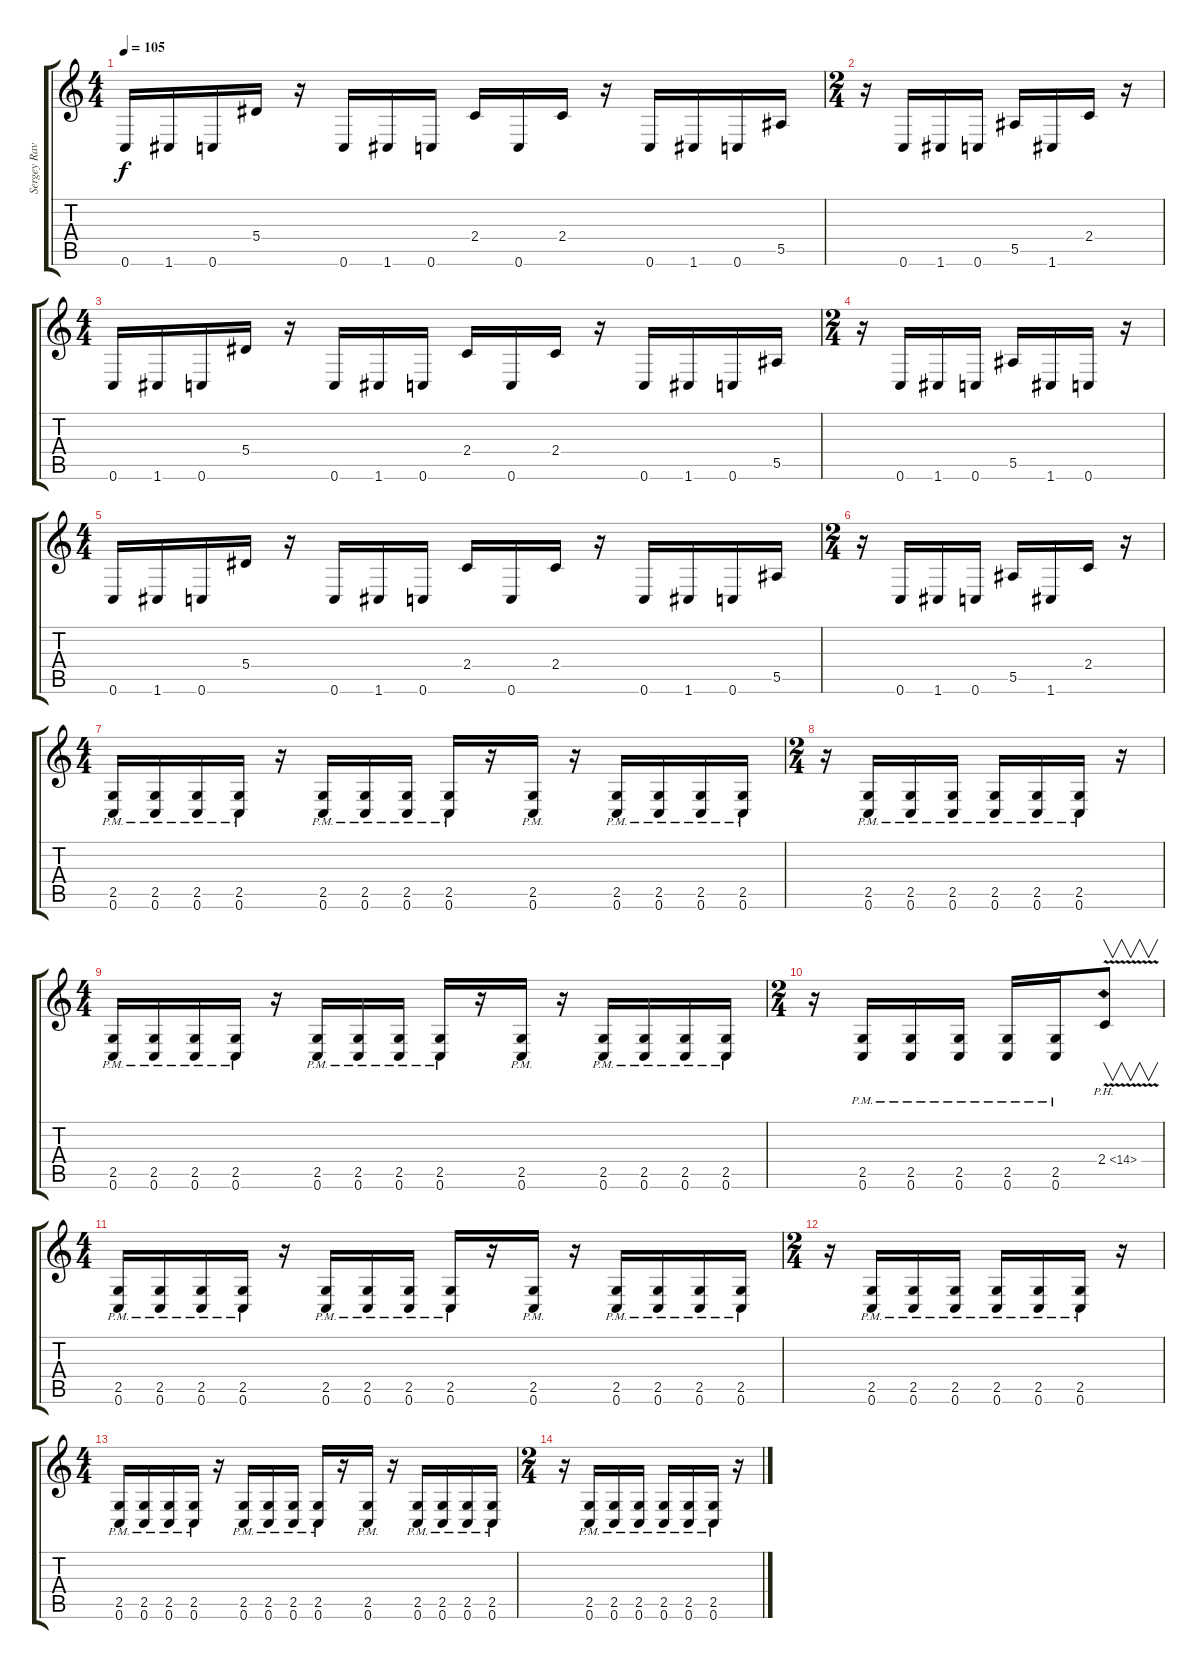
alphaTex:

\track ("Sergey Ravinskiy" "Sergey Rav") {instrument distortionguitar}
\staff {score tabs}
\tuning (C4 G3 Eb3 Bb2 F2 C2) {hide}
\ts (4 4)
\tempo 105
\clef g2
\ks c
0.6.16{dy f} 1.6.16 0.6.16 5.4.16 r.16 0.6.16 1.6.16 0.6.16 2.4.16 0.6.16 2.4.16 r.16 0.6.16 1.6.16 0.6.16 5.5.16 |
\ts (2 4)
r.16 0.6.16 1.6.16 0.6.16 5.5.16 1.6.16 2.4.16 r.16 |
\ts (4 4)
0.6.16 1.6.16 0.6.16 5.4.16 r.16 0.6.16 1.6.16 0.6.16 2.4.16 0.6.16 2.4.16 r.16 0.6.16 1.6.16 0.6.16 5.5.16 |
\ts (2 4)
r.16 0.6.16 1.6.16 0.6.16 5.5.16 1.6.16 0.6.16 r.16 |
\ts (4 4)
0.6.16 1.6.16 0.6.16 5.4.16 r.16 0.6.16 1.6.16 0.6.16 2.4.16 0.6.16 2.4.16 r.16 0.6.16 1.6.16 0.6.16 5.5.16 |
\ts (2 4)
r.16 0.6.16 1.6.16 0.6.16 5.5.16 1.6.16 2.4.16 r.16 |
\ts (4 4)
(2.5{pm} 0.6{pm}).16 (2.5{pm} 0.6{pm}).16 (2.5{pm} 0.6{pm}).16 (2.5{pm} 0.6{pm}).16 r.16 (2.5{pm} 0.6{pm}).16 (2.5{pm} 0.6{pm}).16 (2.5{pm} 0.6{pm}).16 (2.5{pm} 0.6{pm}).16 r.16 (2.5{pm} 0.6{pm}).16 r.16 (2.5{pm} 0.6{pm}).16 (2.5{pm} 0.6{pm}).16 (2.5{pm} 0.6{pm}).16 (2.5{pm} 0.6{pm}).16 |
\ts (2 4)
r.16 (2.5{pm} 0.6{pm}).16 (2.5{pm} 0.6{pm}).16 (2.5{pm} 0.6{pm}).16 (2.5{pm} 0.6{pm}).16 (2.5{pm} 0.6{pm}).16 (2.5{pm} 0.6{pm}).16 r.16 |
\ts (4 4)
(2.5{pm} 0.6{pm}).16 (2.5{pm} 0.6{pm}).16 (2.5{pm} 0.6{pm}).16 (2.5{pm} 0.6{pm}).16 r.16 (2.5{pm} 0.6{pm}).16 (2.5{pm} 0.6{pm}).16 (2.5{pm} 0.6{pm}).16 (2.5{pm} 0.6{pm}).16 r.16 (2.5{pm} 0.6{pm}).16 r.16 (2.5{pm} 0.6{pm}).16 (2.5{pm} 0.6{pm}).16 (2.5{pm} 0.6{pm}).16 (2.5{pm} 0.6{pm}).16 |
\ts (2 4)
r.16 (2.5{pm} 0.6{pm}).16 (2.5{pm} 0.6{pm}).16 (2.5{pm} 0.6{pm}).16 (2.5{pm} 0.6{pm}).16 (2.5{pm} 0.6{pm}).16 2.4{ph 12 v}.8{v instrument guitarharmonics} |
\ts (4 4)
(2.5{pm} 0.6{pm}).16{instrument distortionguitar} (2.5{pm} 0.6{pm}).16 (2.5{pm} 0.6{pm}).16 (2.5{pm} 0.6{pm}).16 r.16 (2.5{pm} 0.6{pm}).16 (2.5{pm} 0.6{pm}).16 (2.5{pm} 0.6{pm}).16 (2.5{pm} 0.6{pm}).16 r.16 (2.5{pm} 0.6{pm}).16 r.16 (2.5{pm} 0.6{pm}).16 (2.5{pm} 0.6{pm}).16 (2.5{pm} 0.6{pm}).16 (2.5{pm} 0.6{pm}).16 |
\ts (2 4)
r.16 (2.5{pm} 0.6{pm}).16 (2.5{pm} 0.6{pm}).16 (2.5{pm} 0.6{pm}).16 (2.5{pm} 0.6{pm}).16 (2.5{pm} 0.6{pm}).16 (2.5{pm} 0.6{pm}).16 r.16 |
\ts (4 4)
(2.5{pm} 0.6{pm}).16 (2.5{pm} 0.6{pm}).16 (2.5{pm} 0.6{pm}).16 (2.5{pm} 0.6{pm}).16 r.16 (2.5{pm} 0.6{pm}).16 (2.5{pm} 0.6{pm}).16 (2.5{pm} 0.6{pm}).16 (2.5{pm} 0.6{pm}).16 r.16 (2.5{pm} 0.6{pm}).16 r.16 (2.5{pm} 0.6{pm}).16 (2.5{pm} 0.6{pm}).16 (2.5{pm} 0.6{pm}).16 (2.5{pm} 0.6{pm}).16 |
\ts (2 4)
r.16 (2.5{pm} 0.6{pm}).16 (2.5{pm} 0.6{pm}).16 (2.5{pm} 0.6{pm}).16 (2.5{pm} 0.6{pm}).16 (2.5{pm} 0.6{pm}).16 (2.5{pm} 0.6{pm}).16 r.16
